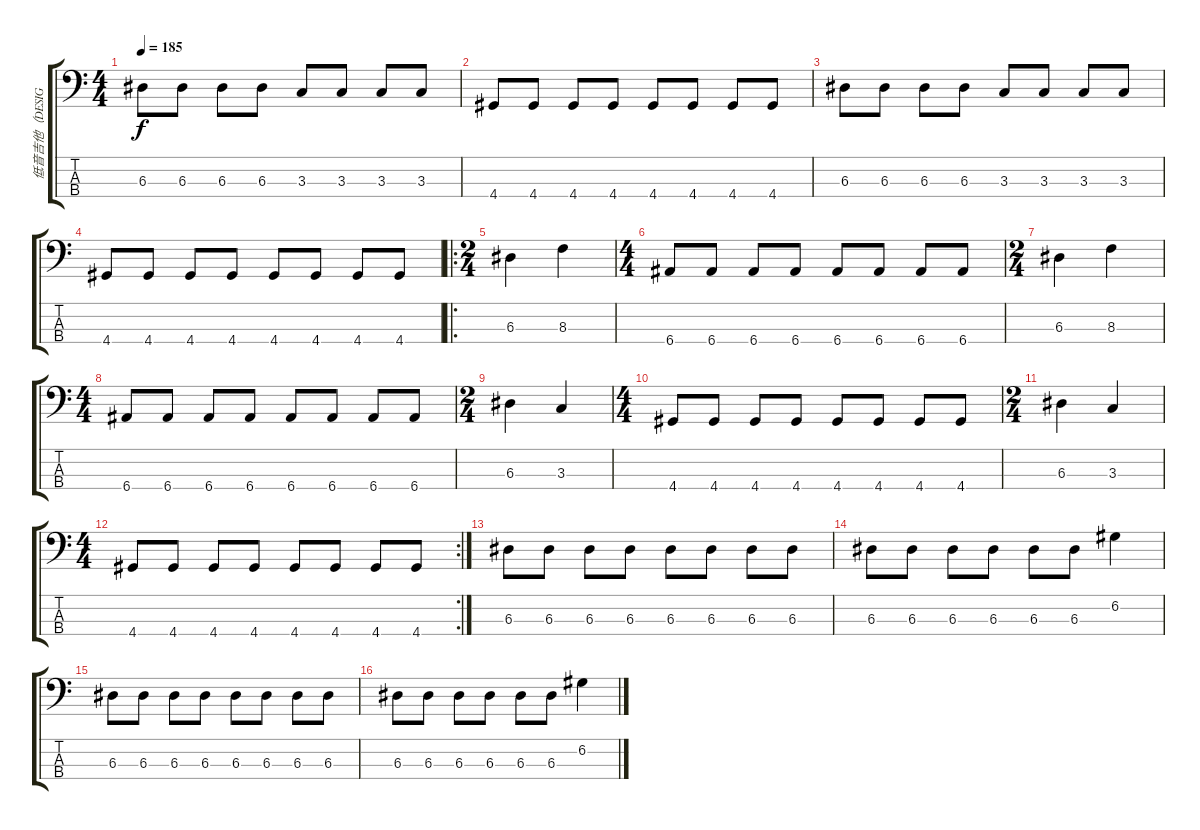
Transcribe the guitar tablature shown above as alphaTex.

\track ("低音吉他（DESIGN CEO）" "低音吉他（DESIG") {instrument electricbassfinger}
\staff {score tabs}
\tuning (G2 D2 A1 E1) {hide}
\ts (4 4)
\tempo 185
\clef f4
\ks c
6.3.8{dy f} 6.3.8 6.3.8 6.3.8 3.3.8 3.3.8 3.3.8 3.3.8 |
4.4.8 4.4.8 4.4.8 4.4.8 4.4.8 4.4.8 4.4.8 4.4.8 |
6.3.8 6.3.8 6.3.8 6.3.8 3.3.8 3.3.8 3.3.8 3.3.8 |
4.4.8 4.4.8 4.4.8 4.4.8 4.4.8 4.4.8 4.4.8 4.4.8 |
\ro
\ts (2 4)
6.3.4 8.3.4 |
\ts (4 4)
6.4.8 6.4.8 6.4.8 6.4.8 6.4.8 6.4.8 6.4.8 6.4.8 |
\ts (2 4)
6.3.4 8.3.4 |
\ts (4 4)
6.4.8 6.4.8 6.4.8 6.4.8 6.4.8 6.4.8 6.4.8 6.4.8 |
\ts (2 4)
6.3.4 3.3.4 |
\ts (4 4)
4.4.8 4.4.8 4.4.8 4.4.8 4.4.8 4.4.8 4.4.8 4.4.8 |
\ts (2 4)
6.3.4 3.3.4 |
\rc 2
\ts (4 4)
4.4.8 4.4.8 4.4.8 4.4.8 4.4.8 4.4.8 4.4.8 4.4.8 |
6.3.8 6.3.8 6.3.8 6.3.8 6.3.8 6.3.8 6.3.8 6.3.8 |
6.3.8 6.3.8 6.3.8 6.3.8 6.3.8 6.3.8 6.2.4 |
6.3.8 6.3.8 6.3.8 6.3.8 6.3.8 6.3.8 6.3.8 6.3.8 |
6.3.8 6.3.8 6.3.8 6.3.8 6.3.8 6.3.8 6.2.4
